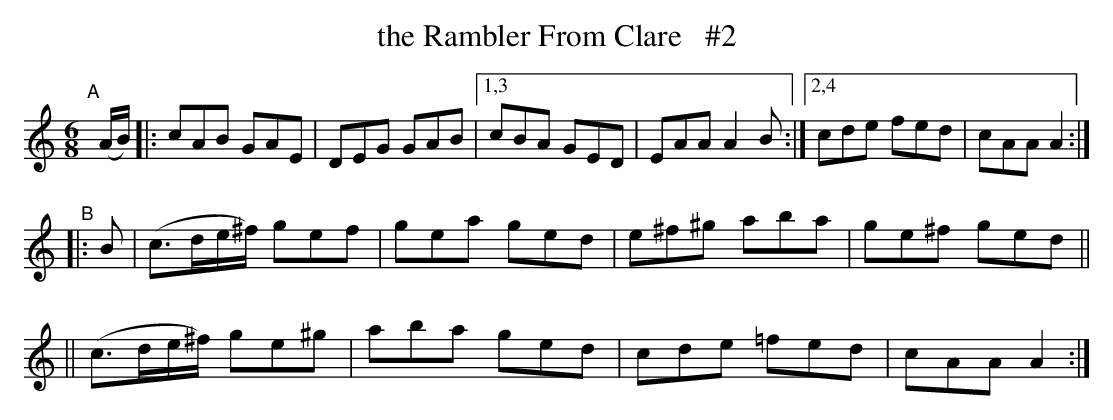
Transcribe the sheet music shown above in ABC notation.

X:1
T: the Rambler From Clare   #2
M: 6/8
L: 1/8
K: Am
"^A"[|] (A/B/)  \
|: cAB GAE | DEG GAB |\
[1,3 cBA GED | EAA A2B :|\
[2,4 cde fed | cAA A2 :|
"^B"|: B \
 | (c>de/^f/) gef  | gea ged | e^f^g aba | ge^f ged ||
|| (c>de/^f/) ge^g | aba ged | cde  =fed | cAA  A2 :|
